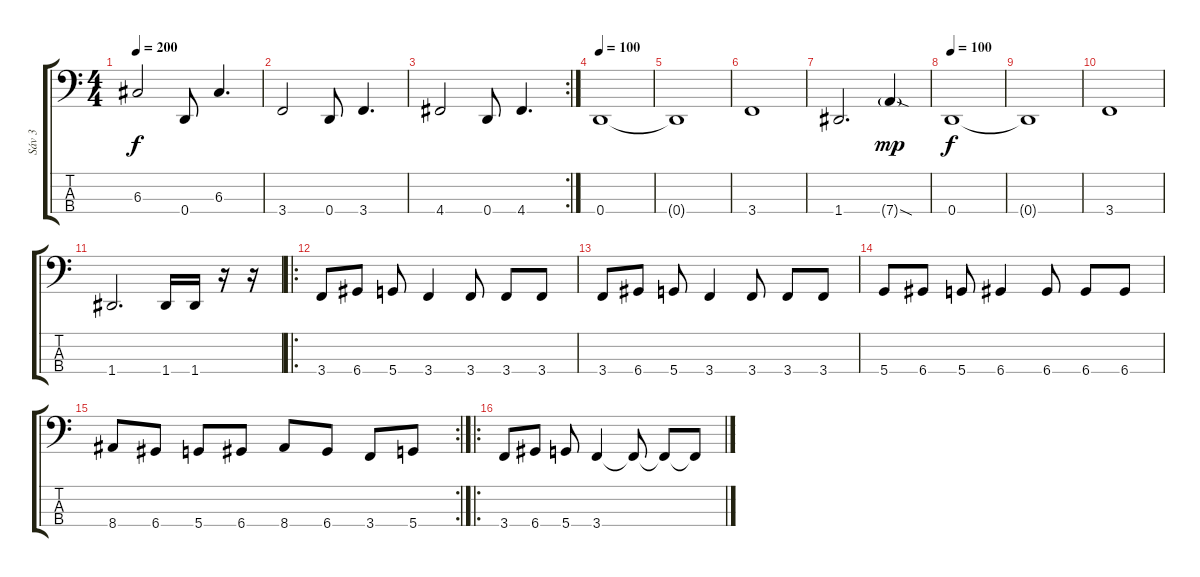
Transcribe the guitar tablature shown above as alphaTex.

\track ("Sáv 3" "Sáv 3") {instrument electricbassfinger}
\staff {score tabs}
\tuning (F2 C2 G1 D1) {hide}
\ts (4 4)
\tempo 200
\clef f4
\ks c
6.3.2{dy f} 0.4.8 6.3.4{d} |
3.4.2 0.4.8 3.4.4{d} |
\rc 2
4.4.2 0.4.8 4.4.4{d} |
\tempo 100
0.4.1 |
0.4{t}.1 |
3.4.1 |
1.4.2{d} 7.4{sod g}.4{dy mp} |
\tempo 100
0.4.1{dy f} |
0.4{t}.1 |
3.4.1 |
1.4.2{d} 1.4.16 1.4.16 r.16 r.16 |
\ro
3.4.8 6.4.8 5.4.8 3.4.4 3.4.8 3.4.8 3.4.8 |
3.4.8 6.4.8 5.4.8 3.4.4 3.4.8 3.4.8 3.4.8 |
5.4.8 6.4.8 5.4.8 6.4.4 6.4.8 6.4.8 6.4.8 |
\rc 2
8.4.8 6.4.8 5.4.8 6.4.8 8.4.8 6.4.8 3.4.8 5.4.8 |
\ro
3.4.8 6.4.8 5.4.8 3.4.4 3.4{t}.8 3.4{t}.8 3.4{t}.8
